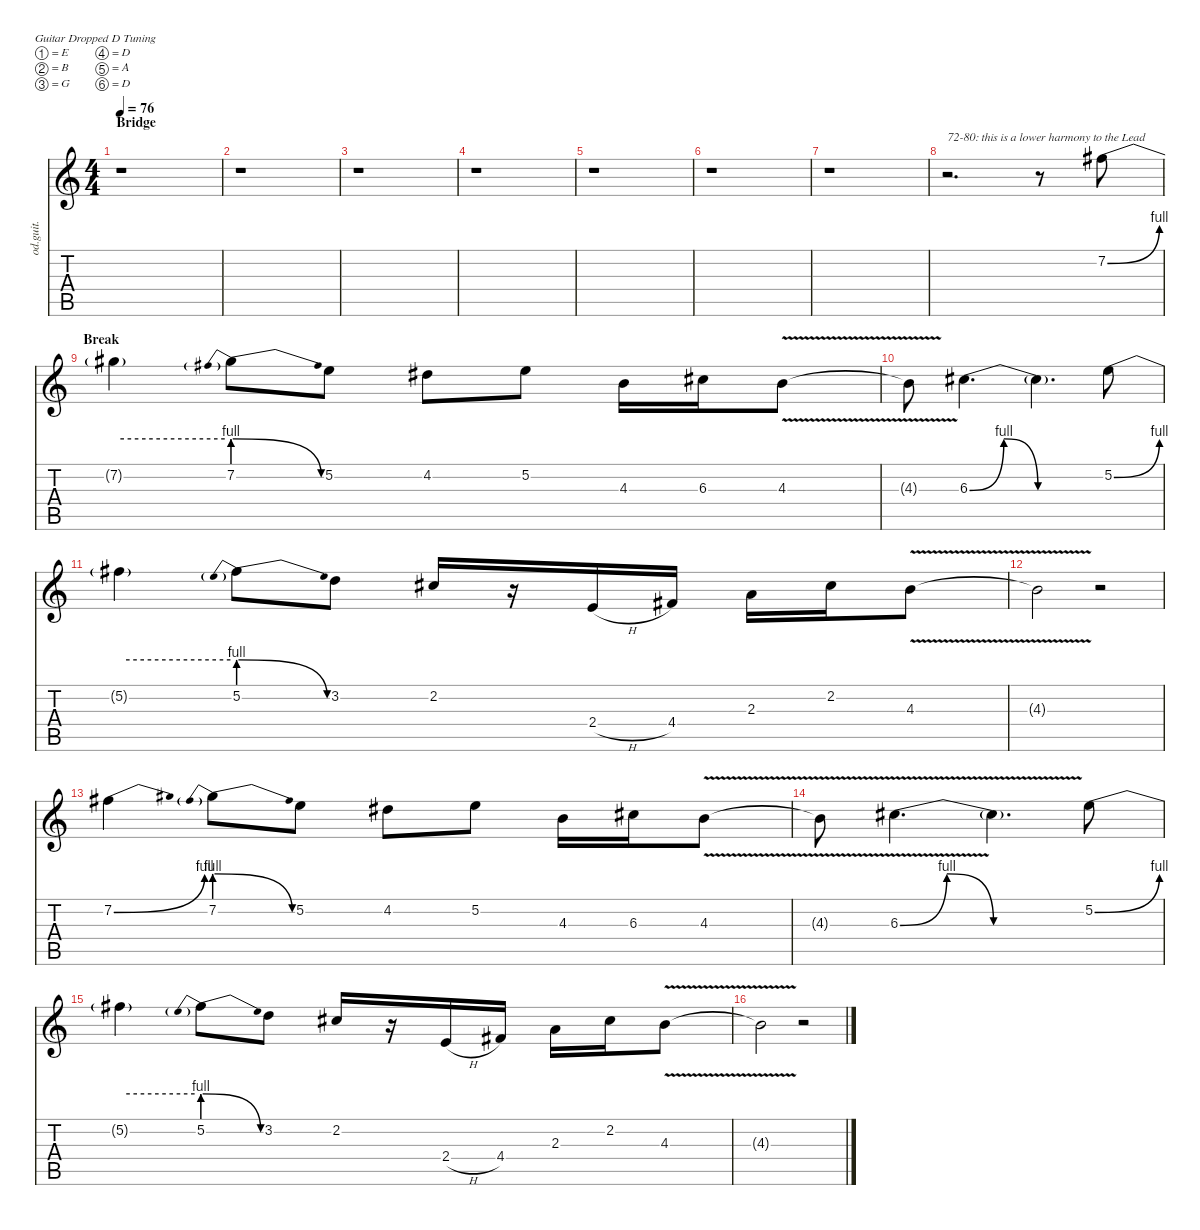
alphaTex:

\defaultSystemsLayout 4
\hideDynamics
\bracketExtendMode nobrackets
\otherSystemsTrackNameOrientation horizontal
\track ("Fill Guitar #3" "od.guit.") {instrument overdrivenguitar}
\staff {score tabs}
\tuning (E4 B3 G3 D3 A2 D2)
\ts (4 4)
\section ("" "Bridge")
\tempo 76
\clef g2
\ks c
r.1{dy mf beam Down} |
r.1{beam Down} |
r.1{beam Down} |
r.1{beam Down} |
r.1{beam Down} |
r.1{beam Down} |
r.1{beam Down} |
r.2{d txt "72-80: this is a lower harmony to the Lead" beam Down} r.8{beam Down} 7.2{be (bend 0 0 60 4) acc #}.8{beam Down} |
\section ("" "Break")
7.2{be (hold 0 4 60 4) t}.4{dy f beam Down} 7.2{be (prebendrelease 0 4 9.999999599999999 0)}.8{dy mf beam Down} 5.2.8{beam Down} 4.2{acc #}.8{beam Down} 5.2.8{beam Down} 4.3.16{beam Down} 6.3{acc #}.16{beam Down} 4.3{v}.8{beam Down} |
4.3{v t}.8{dy f beam Down} 6.3{be (bendrelease 0 0 30 4 30 4 60 0) acc #}.4{d dy mf beam Down} 6.3{be (hold 0 0 60 0) t acc #}.4{d dy f beam Down} 5.2{be (bend 0 0 60 4)}.8{dy mf beam Down} |
5.2{be (hold 0 4 60 4) t}.4{dy f beam Down} 5.2{be (prebendrelease 0 4 9.999999599999999 0)}.8{dy mf beam Down} 3.2.8{beam Down} 2.2{acc #}.16{beam Up} r.16{beam Up} 2.4{h}.16{beam Up} 4.4{acc #}.16{beam Up} 2.3.16{beam Down} 2.2{acc #}.16{beam Down} 4.3{v}.8{beam Down} |
4.3{v t}.2{dy f beam Down} r.2{beam Down} |
7.2{be (bend 0 0 30 4) acc #}.4{dy mf beam Down} 7.2{be (prebendrelease 0 4 9.999999599999999 0)}.8{beam Down} 5.2.8{beam Down} 4.2{acc #}.8{beam Down} 5.2.8{beam Down} 4.3.16{beam Down} 6.3{acc #}.16{beam Down} 4.3{v}.8{beam Down} |
4.3{v t}.8{dy f beam Down} 6.3{be (bendrelease 0 0 30 4 30 4 60 0) v acc #}.4{d dy mf beam Down} 6.3{be (hold 0 0 60 0) t acc #}.4{d dy f beam Down} 5.2{be (bend 0 0 60 4)}.8{dy mf beam Down} |
5.2{be (hold 0 4 60 4) t}.4{dy f beam Down} 5.2{be (prebendrelease 0 4 9.999999599999999 0)}.8{dy mf beam Down} 3.2.8{beam Down} 2.2{acc #}.16{beam Up} r.16{beam Up} 2.4{h}.16{beam Up} 4.4{acc #}.16{beam Up} 2.3.16{beam Down} 2.2{acc #}.16{beam Down} 4.3{v}.8{beam Down} |
4.3{v t}.2{dy f beam Down} r.2{beam Down}
